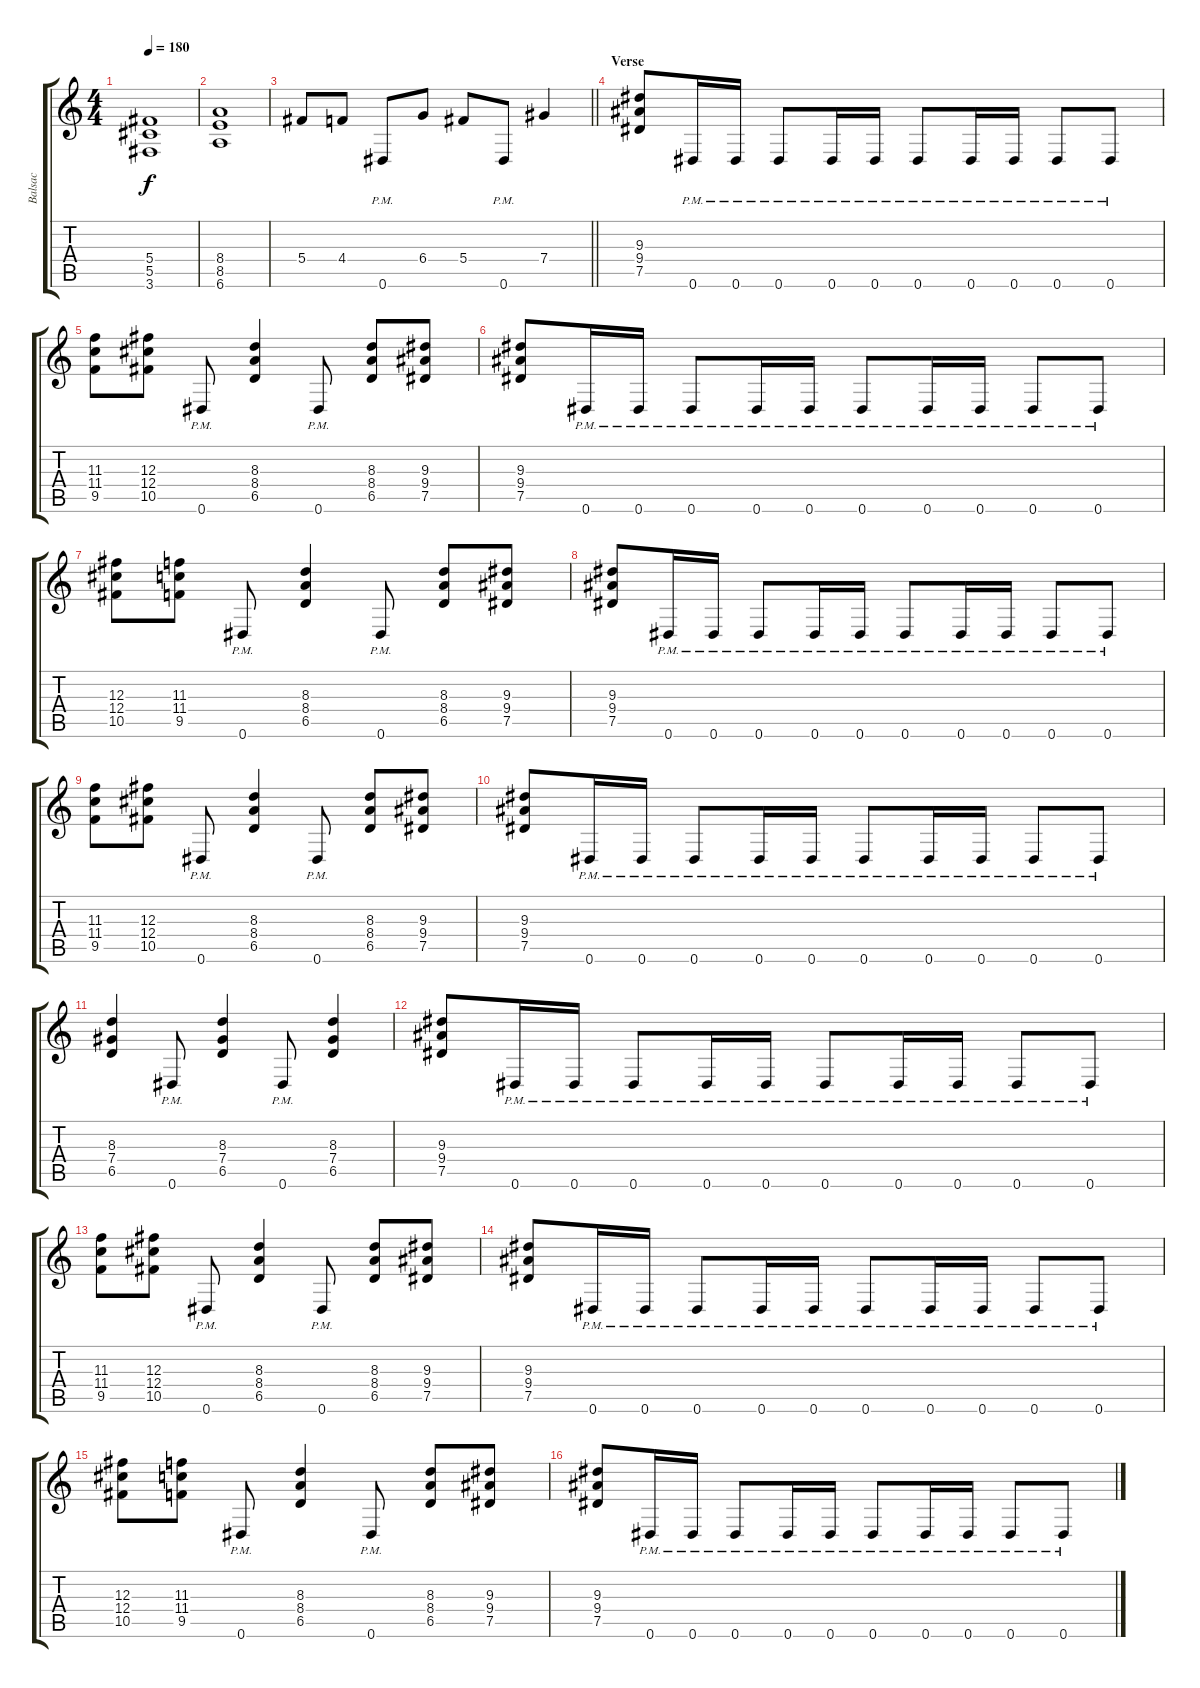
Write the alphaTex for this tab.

\track ("Balsac" "Balsac") {instrument overdrivenguitar}
\staff {score tabs}
\tuning (Eb4 Bb3 Gb3 Db3 Ab2 Eb2) {hide}
\ts (4 4)
\tempo 180
\clef g2
\ks c
(5.4 5.5 3.6).1{dy f} |
(8.4 8.5 6.6).1 |
\barLineRight lightlight
5.4.8 4.4.8 0.6{pm}.8 6.4.8 5.4.8 0.6{pm}.8 7.4.4 |
\section ("" "Verse")
(9.3 9.4 7.5).8 0.6{pm}.16 0.6{pm}.16 0.6{pm}.8 0.6{pm}.16 0.6{pm}.16 0.6{pm}.8 0.6{pm}.16 0.6{pm}.16 0.6{pm}.8 0.6{pm}.8 |
(11.3 11.4 9.5).8 (12.3 12.4 10.5).8 0.6{pm}.8 (8.3 8.4 6.5).4 0.6{pm}.8 (8.3 8.4 6.5).8 (9.3 9.4 7.5).8 |
(9.3 9.4 7.5).8 0.6{pm}.16 0.6{pm}.16 0.6{pm}.8 0.6{pm}.16 0.6{pm}.16 0.6{pm}.8 0.6{pm}.16 0.6{pm}.16 0.6{pm}.8 0.6{pm}.8 |
(12.3 12.4 10.5).8 (11.3 11.4 9.5).8 0.6{pm}.8 (8.3 8.4 6.5).4 0.6{pm}.8 (8.3 8.4 6.5).8 (9.3 9.4 7.5).8 |
(9.3 9.4 7.5).8 0.6{pm}.16 0.6{pm}.16 0.6{pm}.8 0.6{pm}.16 0.6{pm}.16 0.6{pm}.8 0.6{pm}.16 0.6{pm}.16 0.6{pm}.8 0.6{pm}.8 |
(11.3 11.4 9.5).8 (12.3 12.4 10.5).8 0.6{pm}.8 (8.3 8.4 6.5).4 0.6{pm}.8 (8.3 8.4 6.5).8 (9.3 9.4 7.5).8 |
(9.3 9.4 7.5).8 0.6{pm}.16 0.6{pm}.16 0.6{pm}.8 0.6{pm}.16 0.6{pm}.16 0.6{pm}.8 0.6{pm}.16 0.6{pm}.16 0.6{pm}.8 0.6{pm}.8 |
(8.3 7.4 6.5).4 0.6{pm}.8 (8.3 7.4 6.5).4 0.6{pm}.8 (8.3 7.4 6.5).4 |
(9.3 9.4 7.5).8 0.6{pm}.16 0.6{pm}.16 0.6{pm}.8 0.6{pm}.16 0.6{pm}.16 0.6{pm}.8 0.6{pm}.16 0.6{pm}.16 0.6{pm}.8 0.6{pm}.8 |
(11.3 11.4 9.5).8 (12.3 12.4 10.5).8 0.6{pm}.8 (8.3 8.4 6.5).4 0.6{pm}.8 (8.3 8.4 6.5).8 (9.3 9.4 7.5).8 |
(9.3 9.4 7.5).8 0.6{pm}.16 0.6{pm}.16 0.6{pm}.8 0.6{pm}.16 0.6{pm}.16 0.6{pm}.8 0.6{pm}.16 0.6{pm}.16 0.6{pm}.8 0.6{pm}.8 |
(12.3 12.4 10.5).8 (11.3 11.4 9.5).8 0.6{pm}.8 (8.3 8.4 6.5).4 0.6{pm}.8 (8.3 8.4 6.5).8 (9.3 9.4 7.5).8 |
(9.3 9.4 7.5).8 0.6{pm}.16 0.6{pm}.16 0.6{pm}.8 0.6{pm}.16 0.6{pm}.16 0.6{pm}.8 0.6{pm}.16 0.6{pm}.16 0.6{pm}.8 0.6{pm}.8
